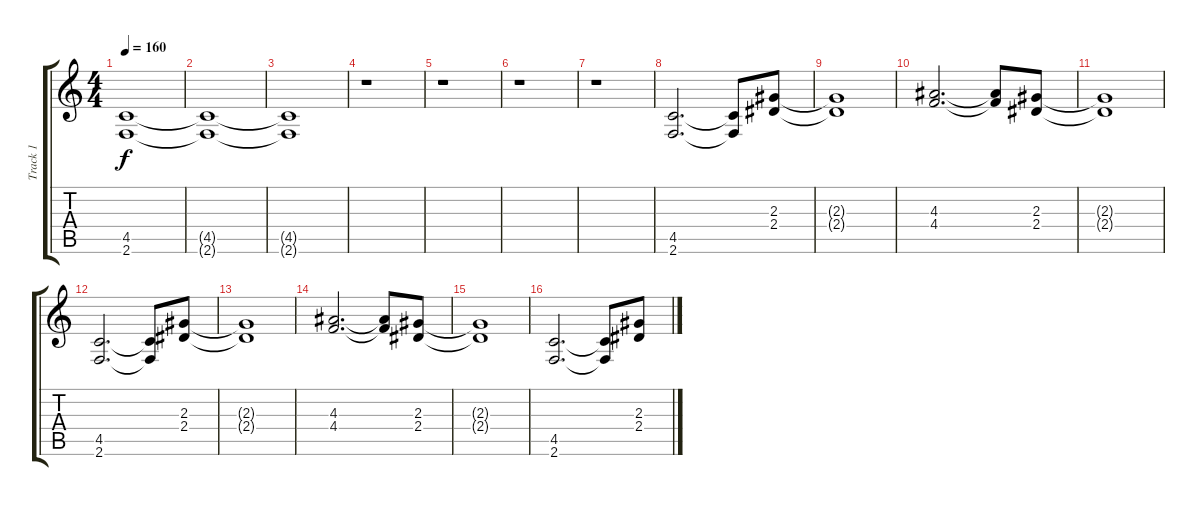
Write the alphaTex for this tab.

\track ("Track 1" "Track 1") {instrument distortionguitar}
\staff {score tabs}
\tuning (Eb4 Bb3 Gb3 Db3 Ab2 Eb2) {hide}
\ts (4 4)
\tempo 160
\clef g2
\ks c
(4.5{t} 2.6{t}).1{dy f} |
(4.5{t} 2.6{t}).1 |
(4.5{t} 2.6{t}).1 |
r.1 |
r.1 |
r.1 |
r.1 |
(4.5 2.6).2{d} (4.5{t} 2.6{t}).8 (2.3 2.4).8 |
(2.3{t} 2.4{t}).1 |
(4.3 4.4).2{d} (4.3{t} 4.4{t}).8 (2.3 2.4).8 |
(2.3{t} 2.4{t}).1 |
(4.5 2.6).2{d} (4.5{t} 2.6{t}).8 (2.3 2.4).8 |
(2.3{t} 2.4{t}).1 |
(4.3 4.4).2{d} (4.3{t} 4.4{t}).8 (2.3 2.4).8 |
(2.3{t} 2.4{t}).1 |
(4.5 2.6).2{d} (4.5{t} 2.6{t}).8 (2.3 2.4).8
